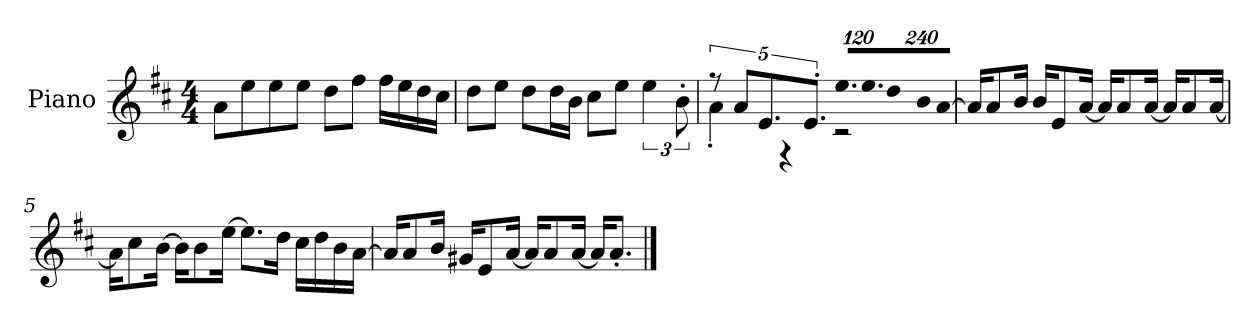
**kern
*part1
*staff1
*I"Piano
*I'P-no
*clefG2
*k[f#c#]
*M4/4
*MM90
=1
8a\L
8ee\
8ee\
8ee\J
8dd\L
8ff#\J
16ff#\LL
16ee\
16dd\
16cc#\JJ
=2
8dd\L
8ee\J
8dd\L
16dd\L
16b\JJ
8cc#\L
8ee\J
6ee\
12b'\
=3
*^
10r	4a'\
10a/L	.
10.e/	.
.	4r
10.e'/J	.
*Xbrackettup	*
!LO:N:vis=16.	!
960%103ee/LL	2r
!LO:N:vis=16.	!
960%103ee/J	.
!LO:N:vis=8	!
960%137dd/	.
!LO:N:vis=16	!
1920%137b/L	.
!LO:N:vis=16	!
[1920%137a/JJ	.
*v	*v
!!LO:LB:g=z
=4
16a/KL]
8a/
16b/Jk
16b/KL
8e/
[16a/Jk
16a/KL]
8a/
[16a/Jk
16a/KL]
8a/
[16a/Jk
=5
16a\KL]
8cc#\
[16b\Jk
16b\KL]
8b\
[16ee\Jk
8.ee\L]
16dd\Jk
16cc#\LL
16dd\
16b\
[16a\JJ
=6
16a/KL]
8a/
16b/Jk
16g#X/KL
8e/
[16a/Jk
16a/KL]
8a/
[16a/Jk
16a/KL]
8.a'/J
==
*-
